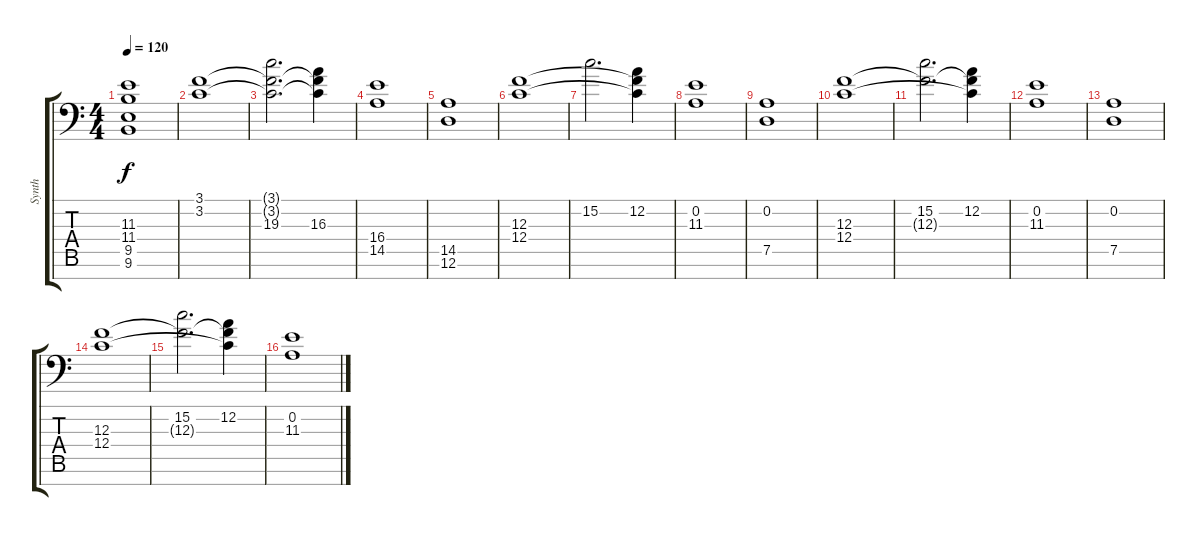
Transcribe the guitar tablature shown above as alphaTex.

\track ("Synth" "Synth") {instrument choiraahs}
\staff {score tabs}
\tuning (D4 A3 F3 C3 G2 D2 G1) {hide}
\ts (4 4)
\tempo 120
\clef f4
\ks c
(11.3{t} 11.4{t} 9.5{t} 9.6{t}).1{dy f} |
(3.1 3.2).1 |
(3.1{t} 3.2{t} 19.3).2{d} (3.1{t} 3.2{t} 16.3).4 |
(16.4 14.5).1 |
(14.5 12.6).1 |
(12.3 12.4).1 |
15.2.2{d} (12.2 12.3{t} 12.4{t}).4 |
(0.2 11.3).1 |
(0.2 7.5).1 |
(12.3 12.4).1 |
(15.2 12.3{t}).2{d} (12.2 12.3{t} 12.4{t}).4 |
(0.2 11.3).1 |
(0.2 7.5).1 |
(12.3 12.4).1 |
(15.2 12.3{t}).2{d} (12.2 12.3{t} 12.4{t}).4 |
(0.2 11.3).1
